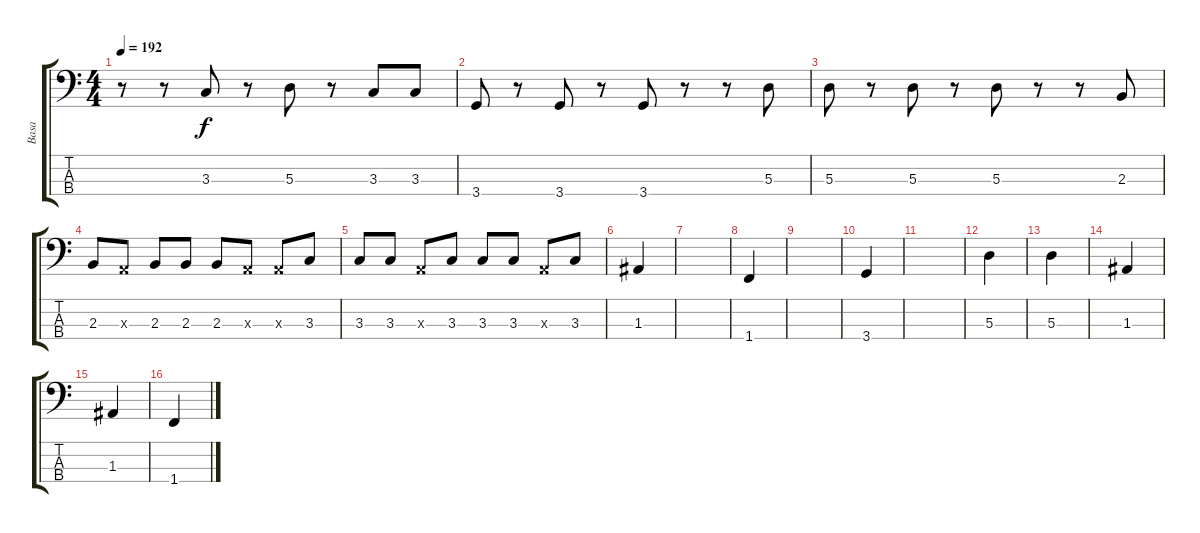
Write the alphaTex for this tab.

\track ("Basa" "Basa") {instrument electricbassfinger}
\staff {score tabs}
\tuning (G2 D2 A1 E1) {hide}
\ts (4 4)
\tempo 192
\clef f4
\ks c
r.8{dy f} r.8 3.3.8 r.8 5.3.8 r.8 3.3.8 3.3.8 |
3.4.8 r.8 3.4.8 r.8 3.4.8 r.8 r.8 5.3.8 |
5.3.8 r.8 5.3.8 r.8 5.3.8 r.8 r.8 2.3.8 |
2.3.8 0.3{x}.8 2.3.8 2.3.8 2.3.8 0.3{x}.8 0.3{x}.8 3.3.8 |
3.3.8 3.3.8 0.3{x}.8 3.3.8 3.3.8 3.3.8 0.3{x}.8 3.3.8 |
1.3.4 |
|
1.4.4 |
|
3.4.4 |
|
5.3.4 |
5.3.4 |
1.3.4 |
1.3.4 |
1.4.4
